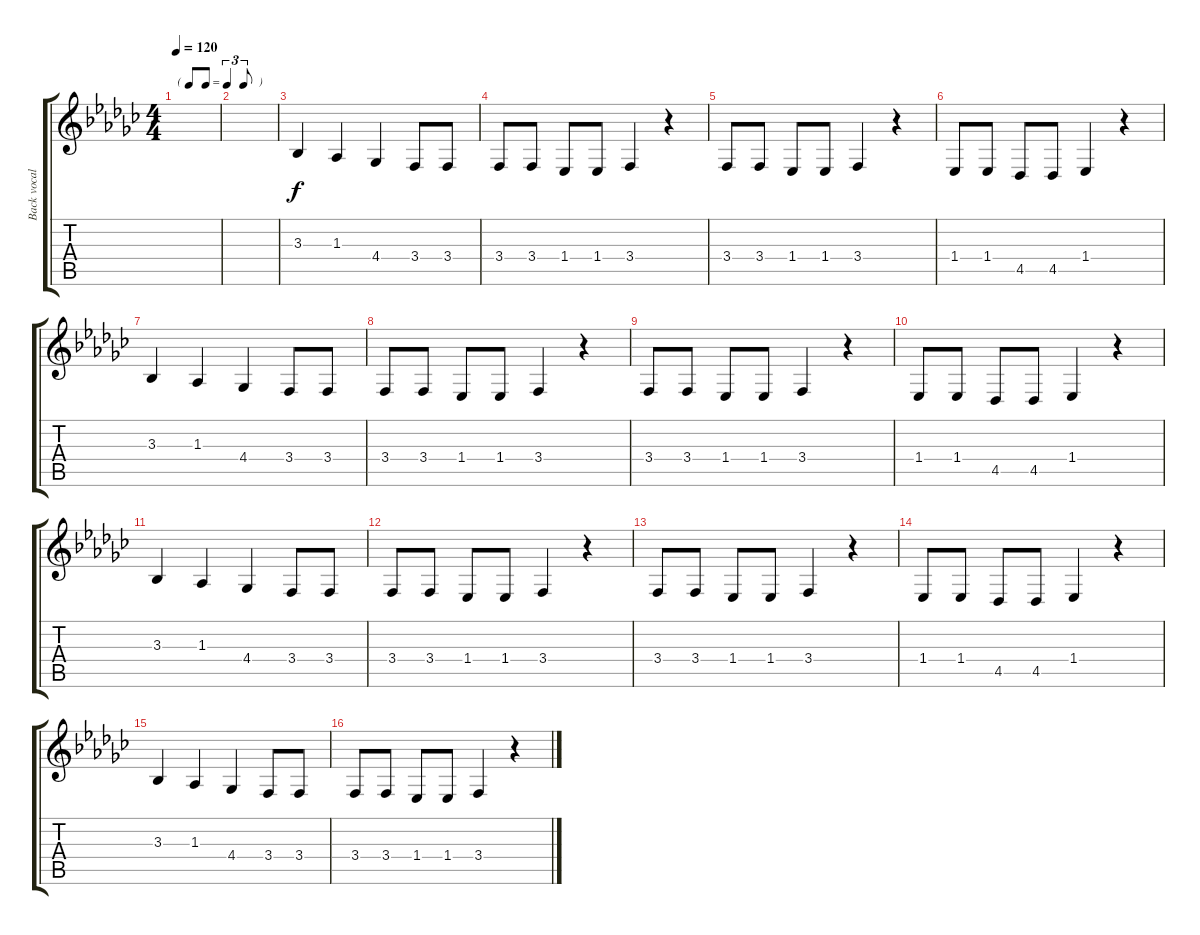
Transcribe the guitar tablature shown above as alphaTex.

\track ("Back vocal" "Back vocal") {instrument altosax}
\staff {score tabs}
\tuning (E4 B3 G3 D3 A2 E2) {hide}
\ts (4 4)
\tf triplet8th
\tempo 120
\clef g2
\ks gb
|
|
3.3.4 1.3.4 4.4.4 3.4.8 3.4.8 |
3.4.8 3.4.8 1.4.8 1.4.8 3.4.4 r.4 |
3.4.8 3.4.8 1.4.8 1.4.8 3.4.4 r.4 |
1.4.8 1.4.8 4.5.8 4.5.8 1.4.4 r.4 |
3.3.4 1.3.4 4.4.4 3.4.8 3.4.8 |
3.4.8 3.4.8 1.4.8 1.4.8 3.4.4 r.4 |
3.4.8 3.4.8 1.4.8 1.4.8 3.4.4 r.4 |
1.4.8 1.4.8 4.5.8 4.5.8 1.4.4 r.4 |
3.3.4 1.3.4 4.4.4 3.4.8 3.4.8 |
3.4.8 3.4.8 1.4.8 1.4.8 3.4.4 r.4 |
3.4.8 3.4.8 1.4.8 1.4.8 3.4.4 r.4 |
1.4.8 1.4.8 4.5.8 4.5.8 1.4.4 r.4 |
3.3.4 1.3.4 4.4.4 3.4.8 3.4.8 |
3.4.8 3.4.8 1.4.8 1.4.8 3.4.4 r.4
